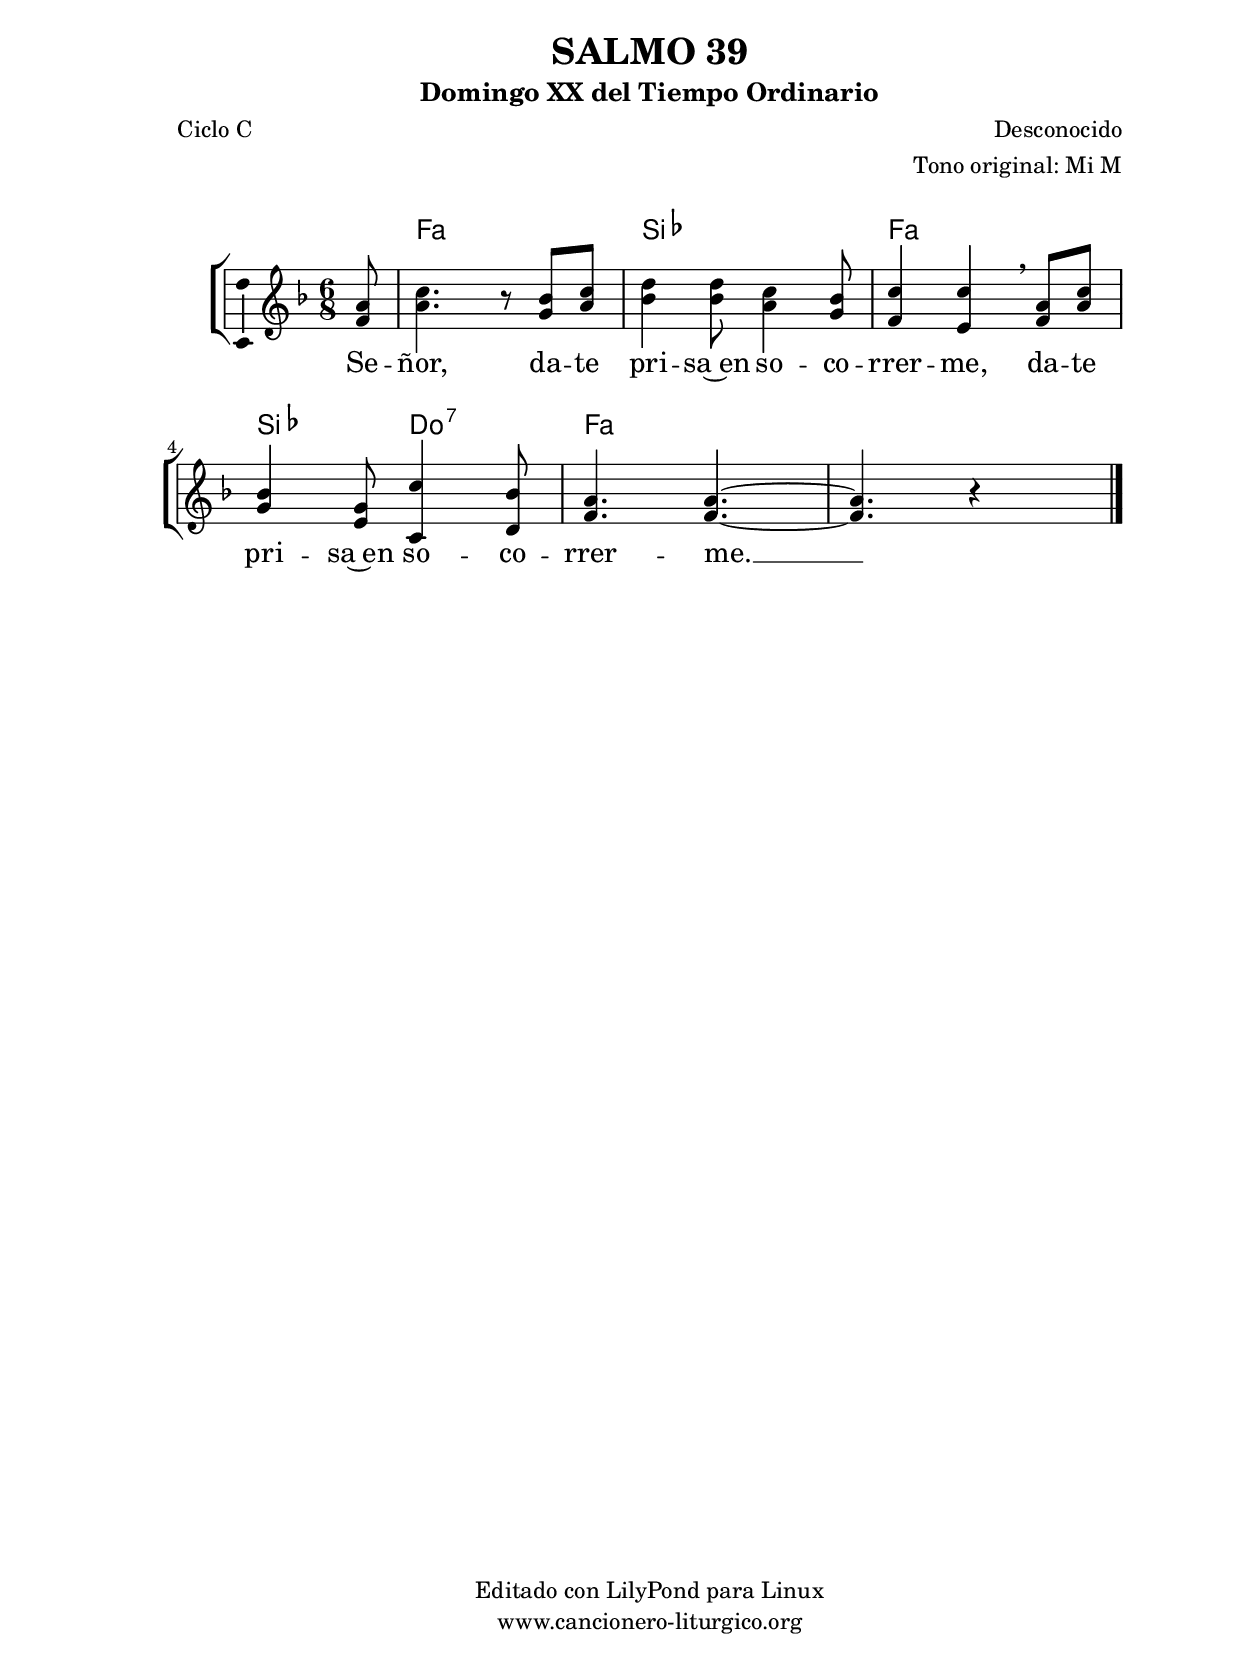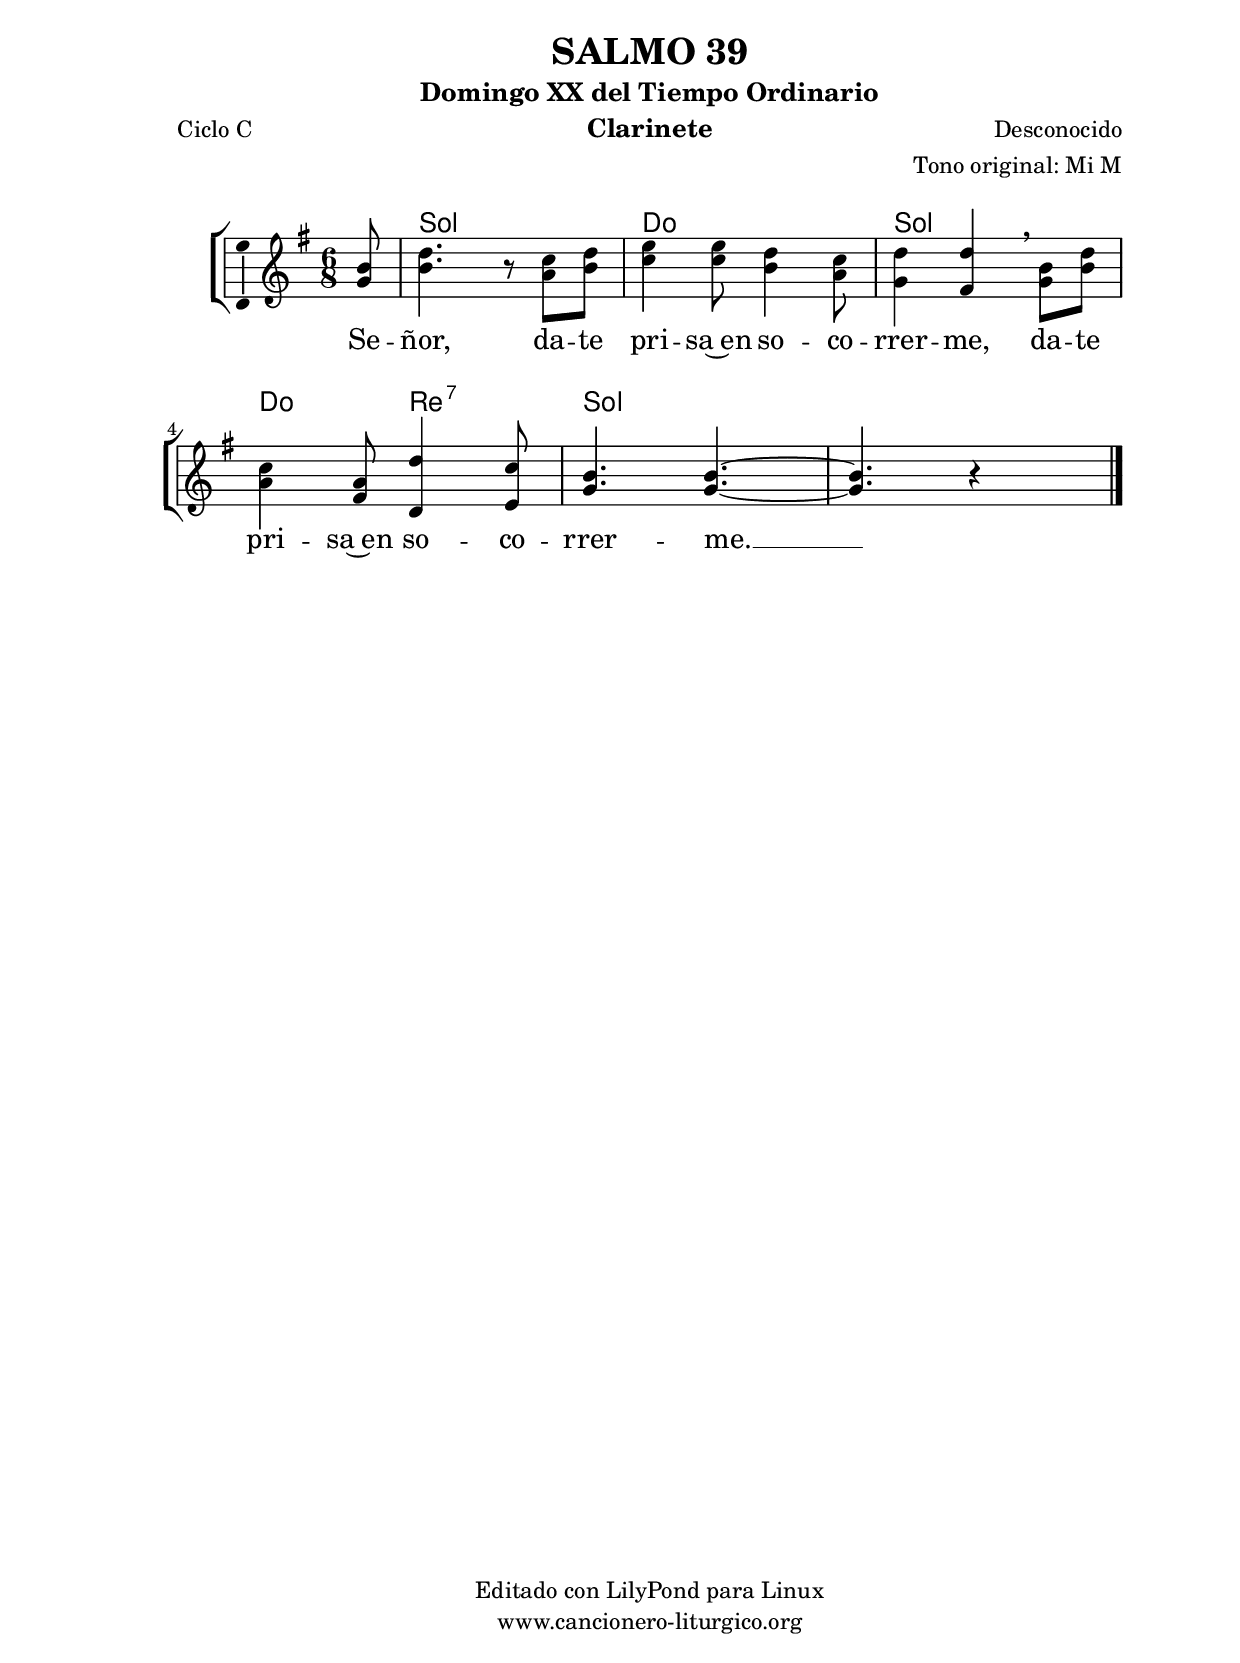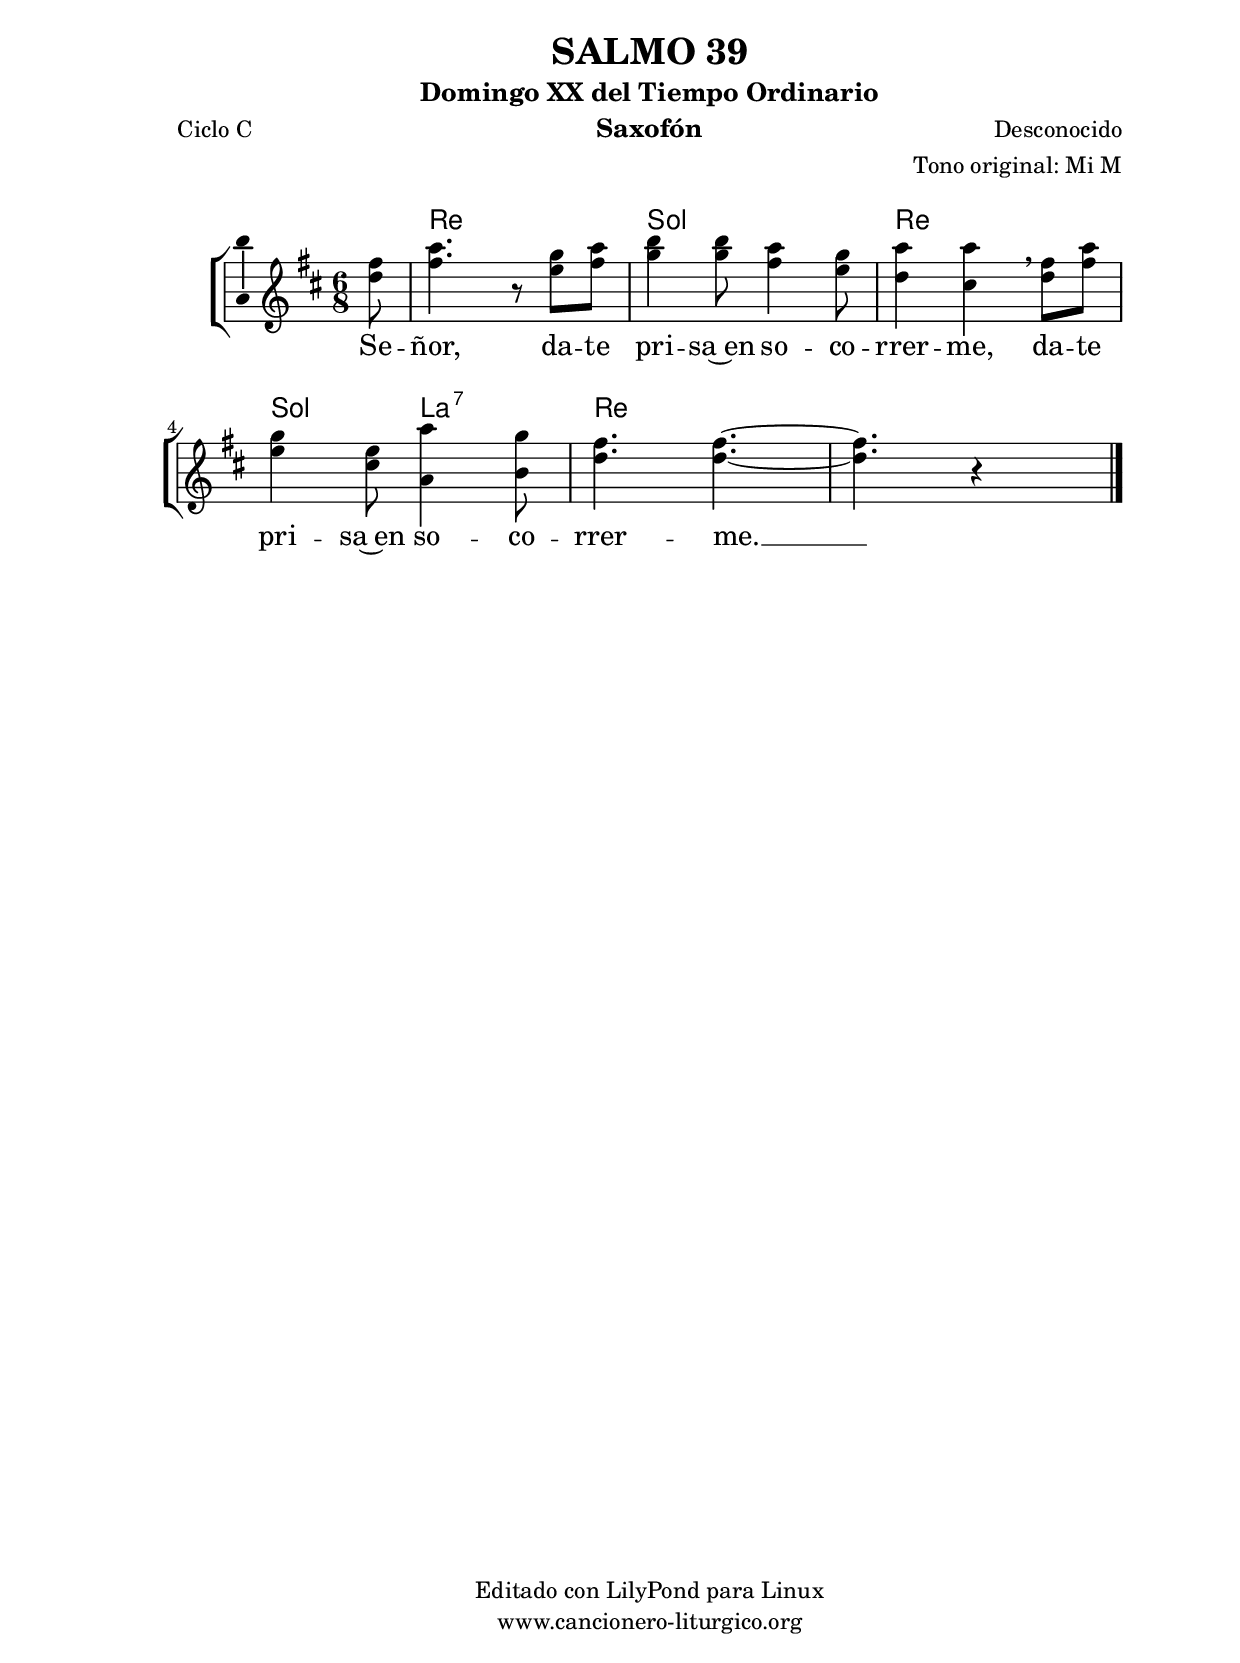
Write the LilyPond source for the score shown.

%
%para convertir .midi en .wav:
%timidity filename.midi -Ow -o finename.wav
%
%
%Para convertir de .wav a .mp3:
%lame -h -m j filename.wav
%
%
%para escuchar el midi:
%timidity nombrefichero.midi
%


%versión de lilypond para la que se ha escrito esta partitura:
\version "2.16.0"

	%Tamaño papel
	#(set-default-paper-size "a4")
	%Tamaño partitura
	#(set-global-staff-size 20)
	%No responde al pulsar sobre una nota
	#(ly:set-option 'point-and-click #f)

%parámetros del encabezamiento:
\header {
	title = "SALMO 39"
	subtitle = "Domingo XX del Tiempo Ordinario"
	composer = "Desconocido"
	poet = "Ciclo C"
	meter = ""
	arranger = "Tono original: Mi M"
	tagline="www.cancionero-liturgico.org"
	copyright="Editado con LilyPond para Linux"
	tiempo = "Ordinario"
	usos = "Salmo"
	letra = "Señor, date prisa en socorrerme, date prisa en socorrerme."
	}

%parámetros asociados al papel:
\paper  {
	oddHeaderMarkup = \markup {\fill-line { \on-the-fly #not-first-page \fromproperty #'header:title \on-the-fly #not-first-page \fromproperty #'header:composer }}
	evenHeaderMarkup = \markup {\fill-line { \fromproperty #'header:composer \fromproperty #'header:title }}
	#(set-paper-size "a4")
	print-page-number = ##f
	first-page-number = 1
	print-first-page-number = ##f
%	head-separation = 3.0 \cm
	top-margin = 2.0 \cm
	bottom-margin = 0.5\cm
%%%	bottom-margin = -1.0\cm
	left-margin = 3.0 \cm
	line-width = 16.0 \cm 
	indent = 8\mm
	interscoreline = 2.\mm
	between-system-space = 15\mm
%	para que las partituras no llenen la hoja:
	ragged-bottom = ##t
%	idem para la última hoja:
	ragged-last-bottom = ##f
%	para que las partituras llenen el ancho del papel:
	ragged-last = ##f
	after-title-space = 2.5 \cm
%page-count=1
%system-count=8

	%Flexible Vertical Spacing
%	markup-markup-spacing =
%	#'((basic-distance . 15) (minimum-distance . 15) (padding . 3))
	markup-system-spacing =
	#'((basic-distance . 15) (minimum-distance . 15) (padding . 3))
	system-system-spacing =
	#'((basic-distance . 15) (minimum-distance . 15) (padding . 3))
	score-system-spacing =
	#'((basic-distance . 15) (minimum-distance . 15) (padding . 5))
%	top-system-spacing = % header
%	#'((basic-distance . 8) (minimum-distance . 0) (padding . 3))
%	top-markup-spacing =
%	#'((basic-distance . 20) (minimum-distance . 20) (padding . 3))
	last-bottom-spacing = % footer
	#'((basic-distance . 5) (minimum-distance . 5) (padding . 3))
%	score-markup-spacing =
%	#'((basic-distance . 16) (minimum-distance . 13) (padding . 3))

	}


%parámetros que afectan a toda la partitura:
global =  {
	%clave de sol (G):
	\clef G
	%armadura:
	\transpose e f
	\key e \major
	\tempo 4=80
	\set Score.tempoHideNote = ##t
	}


acordes = {
	\italianChords
	\chordmode {
	\transpose e f
{

s8
e2. a e a4. b:7 e2. e

	}
	}
}

melodia = 
	\transpose e f
{
	\relative c''{

\time 6/8
\partial 8
<<
%\new Voice="arriba"
{
%\voiceOne
gis8
b4. r8 a8 b
cis4 cis8 b4 a8
b4 b \breathe gis8 b
a4 fis8 b4 a8
gis4. gis~
gis4. r4 s8
}
%\new Voice
{
%\voiceTwo
e8
gis4. r8 fis8 gis
a4 a8 gis4 fis8
e4 dis \breathe e8 gis
fis4 dis8 b4 cis8
e4. e~
e4. r4 s8
}
>>
	\bar "|."
	}
	}


texto = \lyricmode {
Se -- ñor, da -- te pri -- sa~en so -- co -- rrer -- me,
da -- te pri -- sa~en so -- co -- rrer -- me. __
	}


acordesStaff = \context ChordNames = acordesStaff <<
	\set chordChanges = ##t
	\acordes
	>>


vozStaff = \context Voice = vozStaff
\with {\consists "Ambitus_engraver"}
<<
%	\set Staff.instrumentName = ""
%	\set Staff.shortInstrumentName = ""
%	\set Staff.midiInstrument = #"clarinet"
%	\set Staff.midiInstrument = #"cello"
%	\set Staff.midiInstrument = #"flute"
	\set Staff.midiInstrument = #"electric guitar (jazz)"
%	\set Staff.midiInstrument = #"english horn"
%	\set Staff.midiInstrument = #"violin"
%	\set Staff.midiInstrument = #"glockenspiel"
	\set Staff.midiMinimumVolume = #0.7
	\set Staff.midiMaximumVolume = #0.9
	\global
	\melodia
	>>


textoStaff = \context Lyrics = textoStaff <<
	\lyricsto vozStaff \texto
	>>

\book {
	\score {
		\context ChoirStaff {
			\override StaffGroup.SystemStartBracket #'collapse-height = #1
			\override Score.SystemStartBar #'collapse-height = #1
			<<
			\acordesStaff
			\vozStaff
			\textoStaff
			>>
			}
		\layout {
	    		\context {
				\Lyrics
				\override LyricText #'font-size = #2
				}
	   		 \context {
				\Score
				%fontSize = #3
				\override StaffSymbol #'staff-space = #(magstep +3)
				%\override Beam #'thickness = #0.55
				%\override SpacingSpanner #'spacing-increment = #1.0
				%\override Slur #'height-limit = #1.5
				}
			}
		}
	\score {
		\unfoldRepeats
		\context ChoirStaff {
			<<
			\acordesStaff
			\vozStaff
			>>
			}
		\midi {
	  		\context {
	  			\Score
				tempoWholesPerMinute = #(ly:make-moment 70 4)
				}
			}
		}
	}

%Partitura para clarinete
#(define output-suffix "C")
\book {
	\header{
		instrument = "Clarinete"
		}
	\score {
		\context ChoirStaff {
			\override StaffGroup.SystemStartBracket #'collapse-height = #1
			\override Score.SystemStartBar #'collapse-height = #1
\transpose c d
			<<
			\acordesStaff
			\vozStaff
			\textoStaff
			>>
			}
		\layout {
	    		\context {
				\Lyrics
				\override LyricText #'font-size = #2
				}
	   		 \context {
				\Score
				%fontSize = #3
				\override StaffSymbol #'staff-space = #(magstep +3)
				%\override Beam #'thickness = #0.55
				%\override SpacingSpanner #'spacing-increment = #1.0
				%\override Slur #'height-limit = #1.5
				}
			}
		}
	}

%Partitura para saxofón
#(define output-suffix "S")
\book {
	\header{
		instrument = "Saxofón"
		}
	\score {
		\context ChoirStaff {
			\override StaffGroup.SystemStartBracket #'collapse-height = #1
			\override Score.SystemStartBar #'collapse-height = #1
\transpose c a
			<<
			\acordesStaff
			\vozStaff
			\textoStaff
			>>
			}
		\layout {
	    		\context {
				\Lyrics
				\override LyricText #'font-size = #2
				}
	   		 \context {
				\Score
				%fontSize = #3
				\override StaffSymbol #'staff-space = #(magstep +3)
				%\override Beam #'thickness = #0.55
				%\override SpacingSpanner #'spacing-increment = #1.0
				%\override Slur #'height-limit = #1.5
				}
			}
		}
	}

